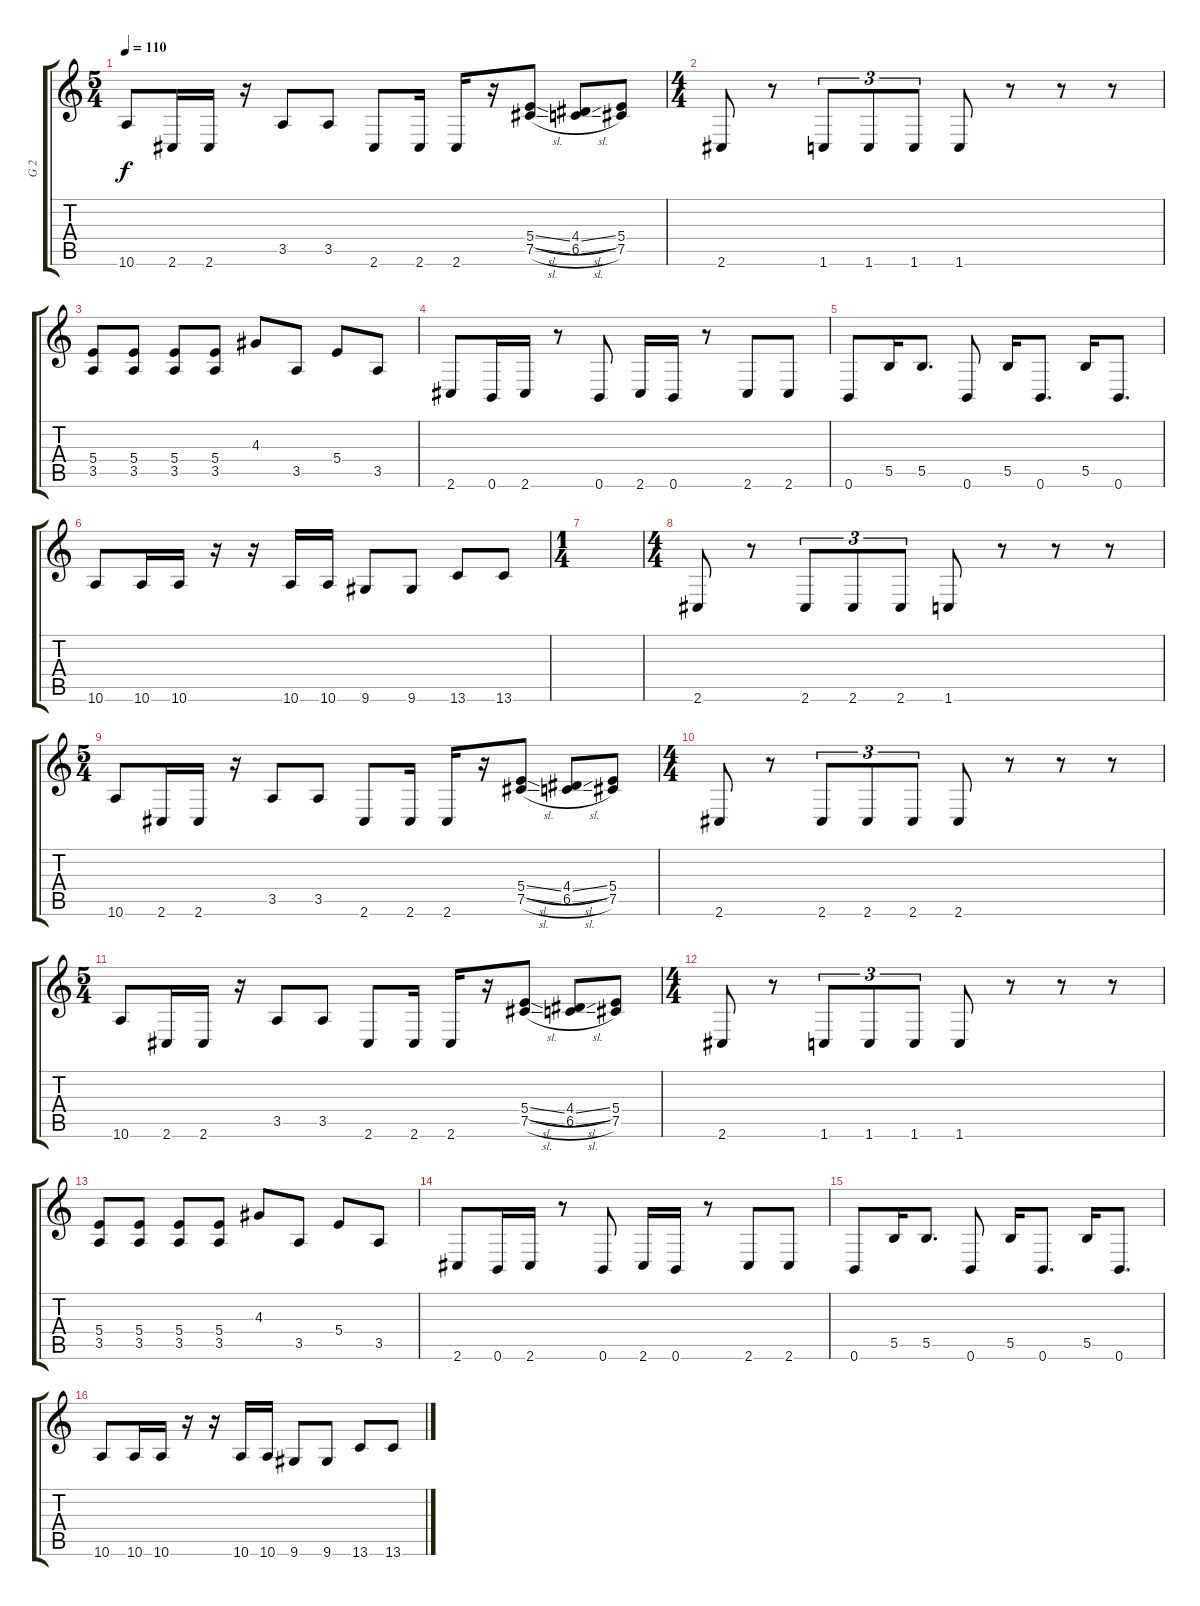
\track ("G 2" "G 2") {instrument distortionguitar}
\staff {score tabs}
\tuning (Db4 Ab3 E3 B2 Gb2 B1) {hide}
\ts (5 4)
\tempo 110
\clef g2
\ks c
10.6.8{dy f} 2.6.16 2.6.16 r.16 3.5.8 3.5.8 2.6.8 2.6.16 2.6.16 r.16 (5.4{sl} 7.5{sl}).8 (4.4{sl} 6.5{sl}).8 (5.4 7.5).8 |
\ts (4 4)
2.6.8 r.8 1.6.8{tu (3 2)} 1.6.8{tu (3 2)} 1.6.8{tu (3 2)} 1.6.8 r.8 r.8 r.8 |
(5.4 3.5).8 (5.4 3.5).8 (5.4 3.5).8 (5.4 3.5).8 4.3.8 3.5.8 5.4.8 3.5.8 |
2.6.8 0.6.16 2.6.16 r.8 0.6.8 2.6.16 0.6.16 r.8 2.6.8 2.6.8 |
0.6.8 5.5.16 5.5.8{d} 0.6.8 5.5.16 0.6.8{d} 5.5.16 0.6.8{d} |
10.6.8 10.6.16 10.6.16 r.16 r.16 10.6.16 10.6.16 9.6.8 9.6.8 13.6.8 13.6.8 |
\ts (1 4)
|
\ts (4 4)
2.6.8 r.8 2.6.8{tu (3 2)} 2.6.8{tu (3 2)} 2.6.8{tu (3 2)} 1.6.8 r.8 r.8 r.8 |
\ts (5 4)
10.6.8 2.6.16 2.6.16 r.16 3.5.8 3.5.8 2.6.8 2.6.16 2.6.16 r.16 (5.4{sl} 7.5{sl}).8 (4.4{sl} 6.5{sl}).8 (5.4 7.5).8 |
\ts (4 4)
2.6.8 r.8 2.6.8{tu (3 2)} 2.6.8{tu (3 2)} 2.6.8{tu (3 2)} 2.6.8 r.8 r.8 r.8 |
\ts (5 4)
10.6.8 2.6.16 2.6.16 r.16 3.5.8 3.5.8 2.6.8 2.6.16 2.6.16 r.16 (5.4{sl} 7.5{sl}).8 (4.4{sl} 6.5{sl}).8 (5.4 7.5).8 |
\ts (4 4)
2.6.8 r.8 1.6.8{tu (3 2)} 1.6.8{tu (3 2)} 1.6.8{tu (3 2)} 1.6.8 r.8 r.8 r.8 |
(5.4 3.5).8 (5.4 3.5).8 (5.4 3.5).8 (5.4 3.5).8 4.3.8 3.5.8 5.4.8 3.5.8 |
2.6.8 0.6.16 2.6.16 r.8 0.6.8 2.6.16 0.6.16 r.8 2.6.8 2.6.8 |
0.6.8 5.5.16 5.5.8{d} 0.6.8 5.5.16 0.6.8{d} 5.5.16 0.6.8{d} |
10.6.8 10.6.16 10.6.16 r.16 r.16 10.6.16 10.6.16 9.6.8 9.6.8 13.6.8 13.6.8
